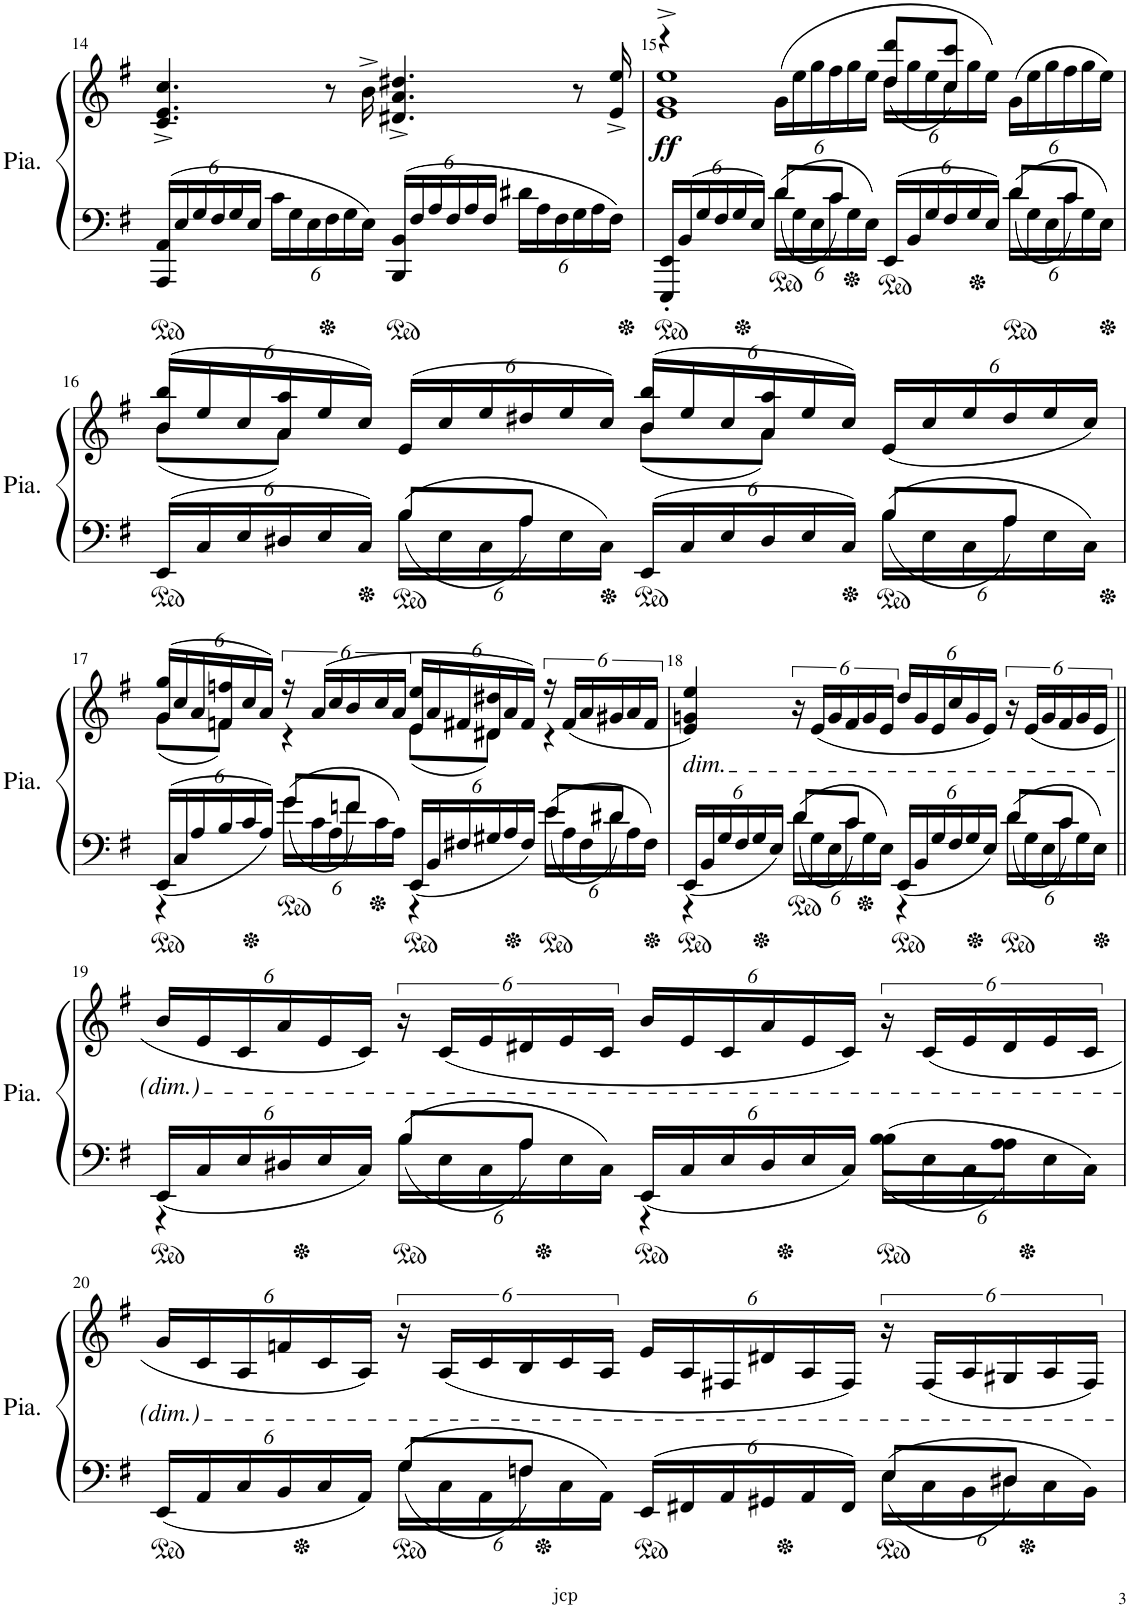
**kern	**kern	**dynam
*part1	*part1	*part1
*staff2	*staff1	*staff1/2
*I"Piano	*	*
*I'Pia.	*	*
!!LO:PB:g=z
*clefF4	*clefG2	*
*k[f#]	*k[f#]	*
*M4/4	*M4/4	*
*met(c)	*met(c)	*
*Xbrackettup	*	*
=14	=14	=14
24AAA/ 24AA/LL	4.c/^< 4.e/^< 4.cc/^<	.
24E/	.	.
24G/	.	.
24F#/	.	.
24G/	.	.
24E/JJ	.	.
24c\LL	.	.
24G\	.	.
24E\	.	.
24F#\	12r	.
24G\	.	.
24E\JJ	24b^\	.
24BBB/ 24BB/LL	4.d#X/^ 4.a/^ 4.dd#X/^	.
24F#/	.	.
24A/	.	.
24F#/	.	.
24A/	.	.
24F#/JJ	.	.
24d#X\LL	.	.
24A\	.	.
24F#\	.	.
24G\	12r	.
24A\	.	.
24F#\JJ	24e/^ 24ee/^	.
=15	=15	=15
*^	*^	*
*	*	*	*^	*
!	!	!	!	!	!LO:DY:b
24EEE/' 24EE/'LL	4ryy	4r	2ryy	1e^ 1g^ 1ee^	ff
24BB/	.	.	.	.	.
24G/	.	.	.	.	.
24F#/	.	.	.	.	.
24G/	.	.	.	.	.
24E/JJ	.	.	.	.	.
*	*	*Xbrackettup	*	*	*
24d\LL	8d/L	(24g\LL	.	.	.
24G\	.	24ee\	.	.	.
24E\	.	24gg\	.	.	.
24c\	8c/J	24ff#\	.	.	.
24G\	.	24gg\	.	.	.
24E\JJ	.	24ee\JJ	.	.	.
24EE/LL	4ryy	24dd\LL	(8dd/ 8ddd/L	.	.
24BB/	.	24gg\	.	.	.
24G/	.	24ee\	.	.	.
24F#/	.	24cc\	8cc/ 8ccc/J)	.	.
24G/	.	24gg\	.	.	.
24E/JJ	.	24ee\JJ)	.	.	.
24d\LL	8d/L	(24g\LL	4ryy	.	.
24G\	.	24ee\	.	.	.
24E\	.	24gg\	.	.	.
24c\	8c/J	24ff#\	.	.	.
24G\	.	24gg\	.	.	.
24E\JJ	.	24ee\JJ)	.	.	.
*	*	*	*v	*v	*
!!LO:LB:g=z
=16	=16	=16	=16	=16
24EE/LL	4ryy	(24b/ 24bb/LL	(8b\L	.
24C/	.	24ee/	.	.
24E/	.	24cc/	.	.
24D#X/	.	24a/ 24aa/	8a\J)	.
24E/	.	24ee/	.	.
24C/JJ	.	24cc/JJ)	.	.
24B\LL	8B/L	(24e/LL	4ryy	.
24E\	.	24cc/	.	.
24C\	.	24ee/	.	.
24A\	8A/J	24dd#X/	.	.
24E\	.	24ee/	.	.
24C\JJ	.	24cc/JJ)	.	.
24EE/LL	4ryy	(24b/ 24bb/LL	(8b\L	.
24C/	.	24ee/	.	.
24E/	.	24cc/	.	.
24D#/	.	24a/ 24aa/	8a\J)	.
24E/	.	24ee/	.	.
24C/JJ	.	24cc/JJ)	.	.
24B\LL	8B/L	(24e/LL	4ryy	.
24E\	.	24cc/	.	.
24C\	.	24ee/	.	.
24A\	8A/J	24dd#/	.	.
24E\	.	24ee/	.	.
24C\JJ	.	24cc/JJ)	.	.
!!LO:LB:g=z	!!
=17	=17	=17	=17	=17
24EE/LL	4r	(24g/ 24gg/LL	(8g\L	.
24C/	.	24cc/	.	.
24A/	.	24a/	.	.
24B/	.	24fn/ 24ffn/	8f\J)	.
24c/	.	24cc/	.	.
24A/JJ	.	24a/JJ)	.	.
*	*	*brackettup	*	*
24g\LL	8g/L	24r	4r	.
24c\	.	(24a/LL	.	.
24A\	.	24cc/	.	.
24fn\	8f/J	24b/	.	.
24c\	.	24cc/	.	.
24A\JJ	.	24a/JJ	.	.
*	*	*Xbrackettup	*	*
24EE/LL	4r	24e/ 24ee/LL	(8e\L	.
24BB/	.	24a/	.	.
24F#X/	.	24f#X/	.	.
24G#X/	.	24d#X/ 24dd#X/	8d#\J)	.
24A/	.	24a/	.	.
24F#/JJ	.	24f#/JJ)	.	.
*	*	*brackettup	*	*
24e\LL	8e/L	24r	4r	.
24A\	.	(<24f#/LL	.	.
24F#\	.	24a/	.	.
24d#X\	8d#/J	24g#X/	.	.
24A\	.	24a/	.	.
24F#\JJ	.	24f#/JJ	.	.
*	*	*v	*v	*
=18	=18	=18	=18
!	!	!LO:TX:b:i:t=dim.	!
24EE/LL	4r	4e/ 4gn/ 4ee/)	.
24BB/	.	.	.
24G/	.	.	.
24F#/	.	.	.
24G/	.	.	.
24E/JJ	.	.	.
24d\LL	8d/L	24r	.
24G\	.	(24e/LL	.
24E\	.	24g/	.
24c\	8c/J	24f#/	.
24G\	.	24g/	.
24E\JJ	.	24e/JJ	.
*	*	*Xbrackettup	*
24EE/LL	4r	24dd/LL	.
24BB/	.	24g/	.
24G/	.	24e/	.
24F#/	.	24cc/	.
24G/	.	24g/	.
24E/JJ	.	24e/JJ)	.
*	*	*brackettup	*
24d\LL	8d/L	24r	.
24G\	.	(24e/LL	.
24E\	.	24g/	.
24c\	8c/J	24f#/	.
24G\	.	24g/	.
24E\JJ	.	24e/JJ	.
!!LO:LB:g=z
=19||	=19||	=19||	=19||
*	*	*Xbrackettup	*
24EE/LL	4r	24b/LL	.
24C/	.	24e/	.
24E/	.	24c/	.
24D#X/	.	24a/	.
24E/	.	24e/	.
24C/JJ	.	24c/JJ)	.
*	*	*brackettup	*
24B\LL	8B/L	24r	.
24E\	.	(24c/LL	.
24C\	.	24e/	.
24A\	8A/J	24d#X/	.
24E\	.	24e/	.
24C\JJ	.	24c/JJ	.
*	*	*Xbrackettup	*
24EE/LL	4r	24b/LL	.
24C/	.	24e/	.
24E/	.	24c/	.
24D#/	.	24a/	.
24E/	.	24e/	.
24C/JJ	.	24c/JJ)	.
*	*	*brackettup	*
24B\LL	8B\L	24r	.
24E\	.	(24c/LL	.
24C\	.	24e/	.
24A\	8A\J	24d#/	.
24E\	.	24e/	.
24C\JJ	.	24c/JJ	.
!!LO:LB:g=z
=20	=20	=20	=20
*	*	*Xbrackettup	*
24EE/LL	4ryy	24g/LL	.
24AA/	.	24c/	.
24C/	.	24A/	.
24BB/	.	24fn/	.
24C/	.	24c/	.
24AA/JJ	.	24A/JJ)	.
*	*	*brackettup	*
24G\LL	8G/L	24r	.
24C\	.	(24A/LL	.
24AA\	.	24c/	.
24Fn\	8F/J	24B/	.
24C\	.	24c/	.
24AA\JJ	.	24A/JJ	.
*	*	*Xbrackettup	*
24EE/LL	4ryy	24e/LL	.
24FF#X/	.	24A/	.
24AA/	.	24F#X/	.
24GG#X/	.	24d#X/	.
24AA/	.	24A/	.
24FF#/JJ	.	24F#/JJ)	.
*	*	*brackettup	*
24E\LL	8E/L	24r	.
24C\	.	(24F#/LL	.
24BB\	.	24A/	.
24D#X\	8D#/J	24G#X/	.
24C\	.	24A/	.
24BB\JJ	.	24F#/JJ)	.
*v	*v	*	*
=	=	=
*-	*-	*-
